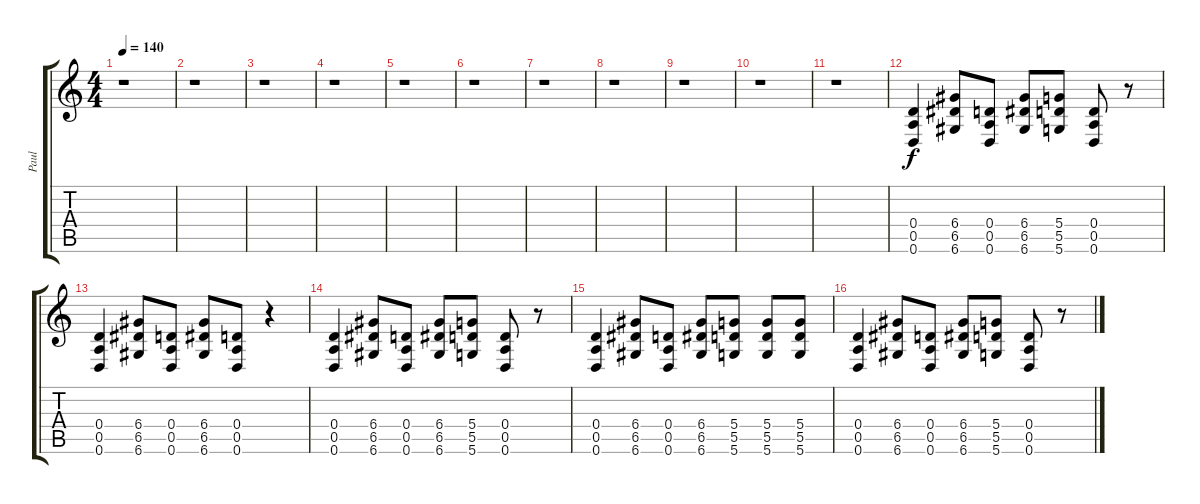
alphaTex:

\track ("Paul" "Paul") {instrument distortionguitar}
\staff {score tabs}
\tuning (E4 B3 G3 D3 A2 D2) {hide}
\ts (4 4)
\tempo 140
\clef g2
\ks c
r.1{dy f instrument distortionguitar} |
r.1 |
r.1 |
r.1 |
r.1 |
r.1 |
r.1 |
r.1 |
r.1 |
r.1 |
r.1 |
(0.4 0.5 0.6).4 (6.4 6.5 6.6).8 (0.4 0.5 0.6).8 (6.4 6.5 6.6).8 (5.4 5.5 5.6).8 (0.4 0.5 0.6).8 r.8 |
(0.4 0.5 0.6).4 (6.4 6.5 6.6).8 (0.4 0.5 0.6).8 (6.4 6.5 6.6).8 (0.4 0.5 0.6).8 r.4 |
(0.4 0.5 0.6).4 (6.4 6.5 6.6).8 (0.4 0.5 0.6).8 (6.4 6.5 6.6).8 (5.4 5.5 5.6).8 (0.4 0.5 0.6).8 r.8 |
(0.4 0.5 0.6).4 (6.4 6.5 6.6).8 (0.4 0.5 0.6).8 (6.4 6.5 6.6).8 (5.4 5.5 5.6).8 (5.4 5.5 5.6).8 (5.4 5.5 5.6).8 |
(0.4 0.5 0.6).4 (6.4 6.5 6.6).8 (0.4 0.5 0.6).8 (6.4 6.5 6.6).8 (5.4 5.5 5.6).8 (0.4 0.5 0.6).8 r.8
